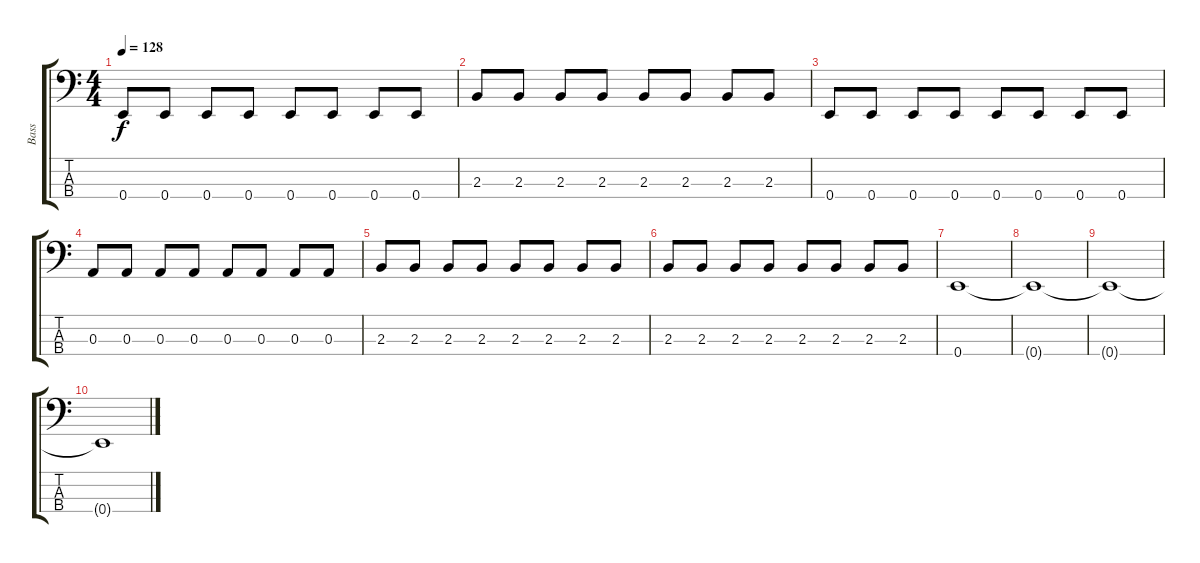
\track ("Bass" "Bass") {instrument electricbassfinger}
\staff {score tabs}
\tuning (G2 D2 A1 E1) {hide}
\ts (4 4)
\tempo 128
\clef f4
\ks c
0.4.8{dy f} 0.4.8 0.4.8 0.4.8 0.4.8 0.4.8 0.4.8 0.4.8 |
2.3.8 2.3.8 2.3.8 2.3.8 2.3.8 2.3.8 2.3.8 2.3.8 |
0.4.8 0.4.8 0.4.8 0.4.8 0.4.8 0.4.8 0.4.8 0.4.8 |
0.3.8 0.3.8 0.3.8 0.3.8 0.3.8 0.3.8 0.3.8 0.3.8 |
2.3.8 2.3.8 2.3.8 2.3.8 2.3.8 2.3.8 2.3.8 2.3.8 |
2.3.8 2.3.8 2.3.8 2.3.8 2.3.8 2.3.8 2.3.8 2.3.8 |
0.4.1{volume 0} |
0.4{t}.1 |
0.4{t}.1 |
0.4{t}.1
